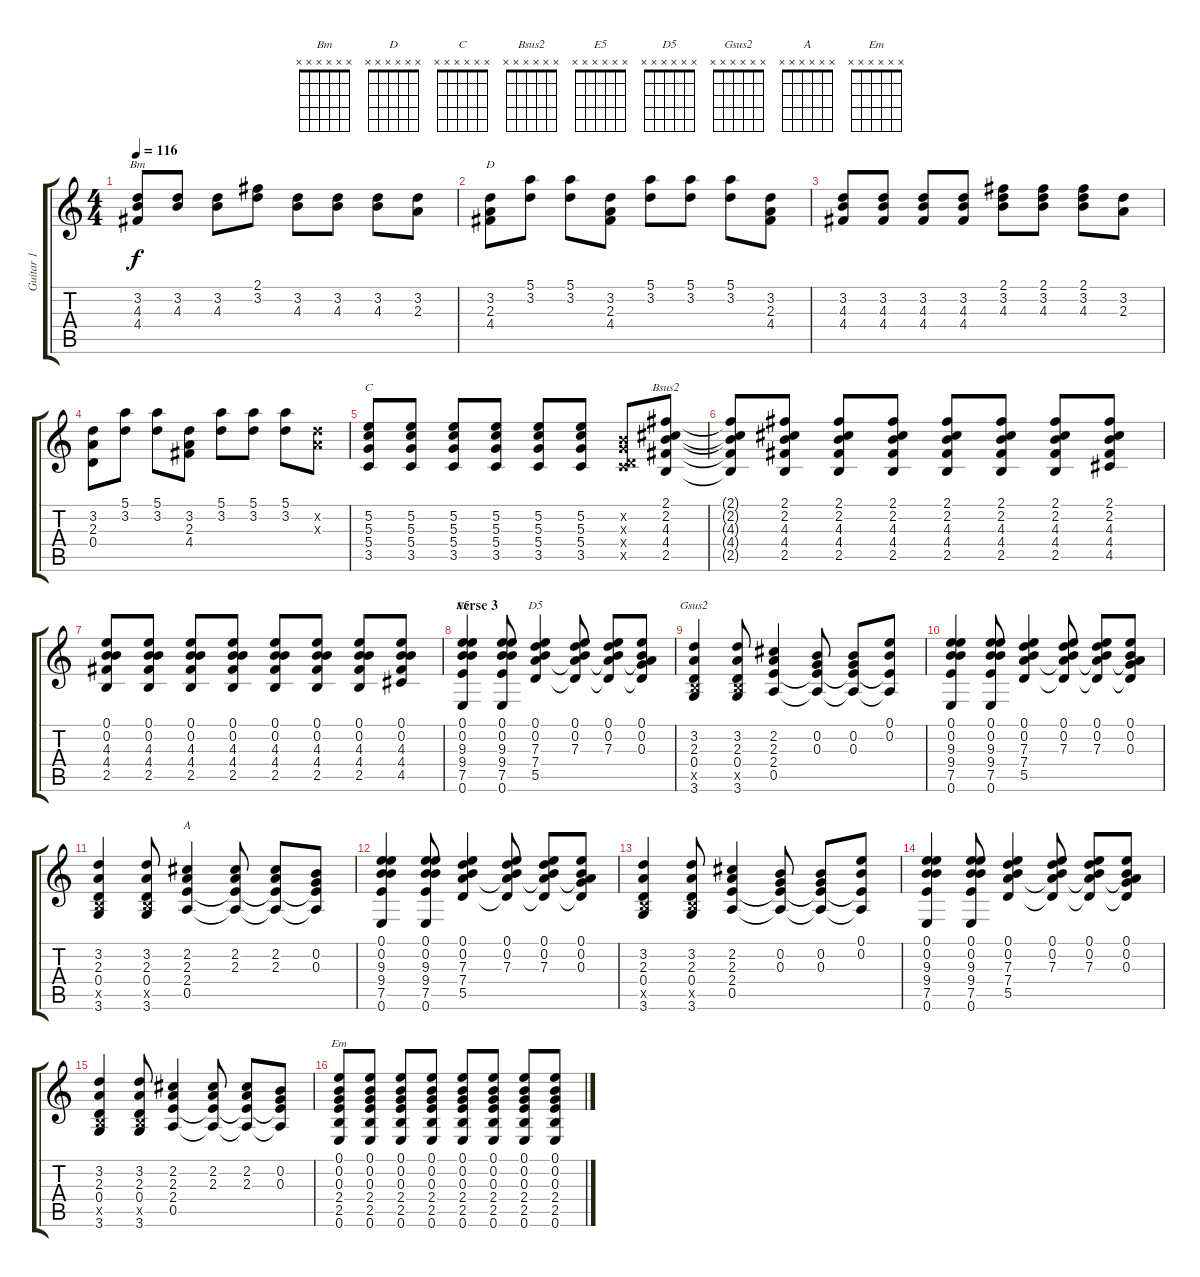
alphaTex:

\track ("Guitar 1" "Guitar 1") {instrument distortionguitar}
\staff {score tabs}
\tuning (E4 B3 G3 D3 A2 E2) {hide}
\chord ("Bm" x x x x x x) {firstfret 0}
\chord ("D" x x x x x x) {firstfret 0}
\chord ("C" x x x x x x) {firstfret 0}
\chord ("Bsus2" x x x x x x) {firstfret 0}
\chord ("E5" x x x x x x) {firstfret 0}
\chord ("D5" x x x x x x) {firstfret 0}
\chord ("Gsus2" x x x x x x) {firstfret 0}
\chord ("A" x x x x x x) {firstfret 0}
\chord ("Em" x x x x x x) {firstfret 0}
\ts (4 4)
\tempo 116
\clef g2
\ks c
(3.2 4.3 4.4).8{ch "Bm" dy f} (3.2 4.3).8 (3.2 4.3).8 (2.1 3.2).8 (3.2 4.3).8 (3.2 4.3).8 (3.2 4.3).8 (3.2 2.3).8 |
(3.2 2.3 4.4).8{ch "D"} (5.1 3.2).8 (5.1 3.2).8 (3.2 2.3 4.4).8 (5.1 3.2).8 (5.1 3.2).8 (5.1 3.2).8 (3.2 2.3 4.4).8 |
(3.2 4.3 4.4).8 (3.2 4.3 4.4).8 (3.2 4.3 4.4).8 (3.2 4.3 4.4).8 (2.1 3.2 4.3).8 (2.1 3.2 4.3).8 (2.1 3.2 4.3).8 (3.2 2.3).8 |
(3.2 2.3 0.4).8 (5.1 3.2).8 (5.1 3.2).8 (3.2 2.3 4.4).8 (5.1 3.2).8 (5.1 3.2).8 (5.1 3.2).8 (3.2{x} 2.3{x}).8 |
(5.2 5.3 5.4 3.5).8{ch "C"} (5.2 5.3 5.4 3.5).8 (5.2 5.3 5.4 3.5).8 (5.2 5.3 5.4 3.5).8 (5.2 5.3 5.4 3.5).8 (5.2 5.3 5.4 3.5).8 (0.2{x} 0.3{x} 0.4{x} 3.5{x}).8 (2.1 2.2 4.3 4.4 2.5).8{ch "Bsus2"} |
(2.1{t} 2.2{t} 4.3{t} 4.4{t} 2.5{t}).8 (2.1 2.2 4.3 4.4 2.5).8 (2.1 2.2 4.3 4.4 2.5).8 (2.1 2.2 4.3 4.4 2.5).8 (2.1 2.2 4.3 4.4 2.5).8 (2.1 2.2 4.3 4.4 2.5).8 (2.1 2.2 4.3 4.4 2.5).8 (2.1 2.2 4.3 4.4 4.5).8 |
(0.1 0.2 4.3 4.4 2.5).8 (0.1 0.2 4.3 4.4 2.5).8 (0.1 0.2 4.3 4.4 2.5).8 (0.1 0.2 4.3 4.4 2.5).8 (0.1 0.2 4.3 4.4 2.5).8 (0.1 0.2 4.3 4.4 2.5).8 (0.1 0.2 4.3 4.4 2.5).8 (0.1 0.2 4.3 4.4 4.5).8 |
\section ("" "verse 3")
(0.1 0.2 9.3 9.4 7.5 0.6).4{ch "E5"} (0.1 0.2 9.3 9.4 7.5 0.6).8 (0.1 0.2 7.3 7.4 5.5).4{ch "D5"} (0.1 0.2 7.3 7.4{t} 5.5{t}).8 (0.1 0.2 7.3 7.4{t} 5.5{t}).8 (0.1 0.2 0.3 7.4{t} 5.5{t}).8 |
(3.2 2.3 0.4 2.5{x} 3.6).4{ch "Gsus2"} (3.2 2.3 0.4 2.5{x} 3.6).8 (2.2 2.3 2.4 0.5).4 (0.2 0.3 2.4{t} 0.5{t}).8 (0.2 0.3 2.4{t} 0.5{t}).8 (0.1 0.2 2.4{t} 0.5{t}).8 |
(0.1 0.2 9.3 9.4 7.5 0.6).4 (0.1 0.2 9.3 9.4 7.5 0.6).8 (0.1 0.2 7.3 7.4 5.5).4 (0.1 0.2 7.3 7.4{t} 5.5{t}).8 (0.1 0.2 7.3 7.4{t} 5.5{t}).8 (0.1 0.2 0.3 7.4{t} 5.5{t}).8 |
(3.2 2.3 0.4 2.5{x} 3.6).4 (3.2 2.3 0.4 2.5{x} 3.6).8 (2.2 2.3 2.4 0.5).4{ch "A"} (2.2 2.3 2.4{t} 0.5{t}).8 (2.2 2.3 2.4{t} 0.5{t}).8 (0.2 0.3 2.4{t} 0.5{t}).8 |
(0.1 0.2 9.3 9.4 7.5 0.6).4 (0.1 0.2 9.3 9.4 7.5 0.6).8 (0.1 0.2 7.3 7.4 5.5).4 (0.1 0.2 7.3 7.4{t} 5.5{t}).8 (0.1 0.2 7.3 7.4{t} 5.5{t}).8 (0.1 0.2 0.3 7.4{t} 5.5{t}).8 |
(3.2 2.3 0.4 2.5{x} 3.6).4 (3.2 2.3 0.4 2.5{x} 3.6).8 (2.2 2.3 2.4 0.5).4 (0.2 0.3 2.4{t} 0.5{t}).8 (0.2 0.3 2.4{t} 0.5{t}).8 (0.1 0.2 2.4{t} 0.5{t}).8 |
(0.1 0.2 9.3 9.4 7.5 0.6).4 (0.1 0.2 9.3 9.4 7.5 0.6).8 (0.1 0.2 7.3 7.4 5.5).4 (0.1 0.2 7.3 7.4{t} 5.5{t}).8 (0.1 0.2 7.3 7.4{t} 5.5{t}).8 (0.1 0.2 0.3 7.4{t} 5.5{t}).8 |
(3.2 2.3 0.4 2.5{x} 3.6).4 (3.2 2.3 0.4 2.5{x} 3.6).8 (2.2 2.3 2.4 0.5).4 (2.2 2.3 2.4{t} 0.5{t}).8 (2.2 2.3 2.4{t} 0.5{t}).8 (0.2 0.3 2.4{t} 0.5{t}).8 |
(0.1 0.2 0.3 2.4 2.5 0.6).8{ch "Em"} (0.1 0.2 0.3 2.4 2.5 0.6).8 (0.1 0.2 0.3 2.4 2.5 0.6).8 (0.1 0.2 0.3 2.4 2.5 0.6).8 (0.1 0.2 0.3 2.4 2.5 0.6).8 (0.1 0.2 0.3 2.4 2.5 0.6).8 (0.1 0.2 0.3 2.4 2.5 0.6).8 (0.1 0.2 0.3 2.4 2.5 0.6).8
